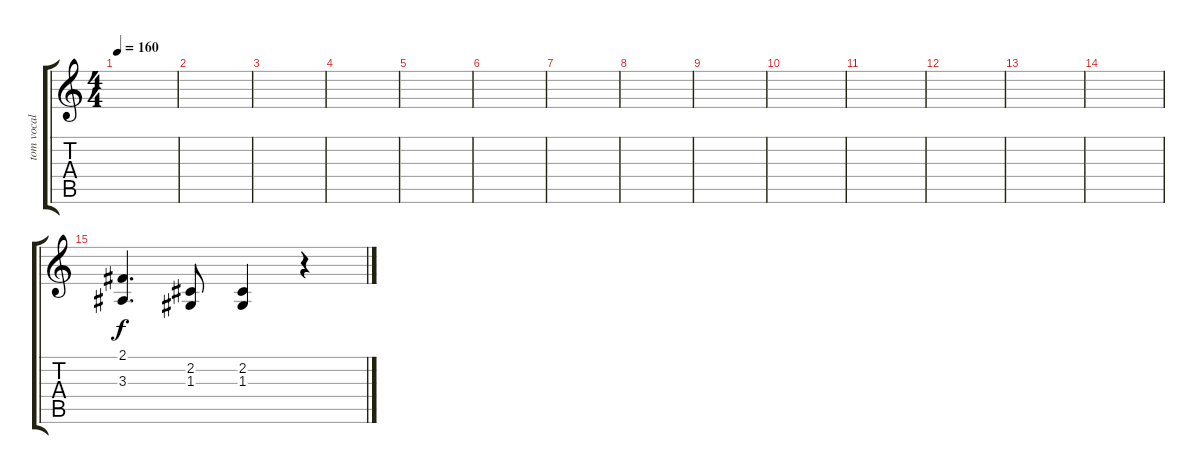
\track ("tom vocal" "tom vocal") {instrument tenorsax}
\staff {score tabs}
\tuning (E4 B3 G3 D3 A2 E2) {hide}
\ts (4 4)
\tempo 160
\clef g2
\ks c
|
|
|
|
|
|
|
|
|
|
|
|
|
|
(2.1 3.3).4{d} (2.2 1.3).8 (2.2 1.3).4 r.4
